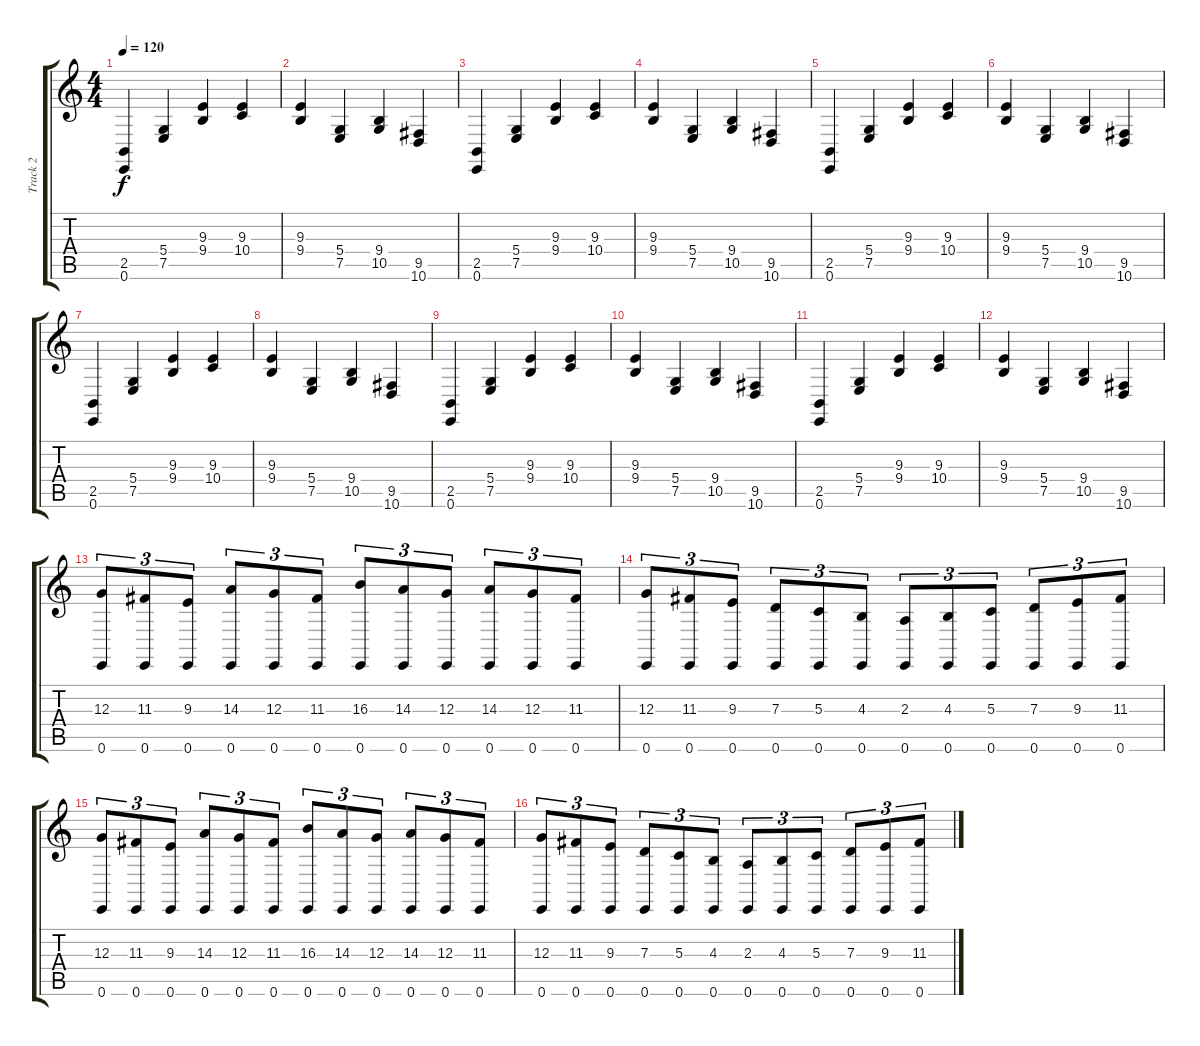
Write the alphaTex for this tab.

\track ("Track 2" "Track 2") {instrument synthstrings1}
\staff {score tabs}
\tuning (E4 B3 G3 D3 A2 E2) {hide}
\ts (4 4)
\tempo 120
\clef g2
\ks c
(2.5 0.6).4{dy f} (5.4 7.5).4 (9.3 9.4).4 (9.3 10.4).4 |
(9.3 9.4).4 (5.4 7.5).4 (9.4 10.5).4 (9.5 10.6).4 |
(2.5 0.6).4 (5.4 7.5).4 (9.3 9.4).4 (9.3 10.4).4 |
(9.3 9.4).4 (5.4 7.5).4 (9.4 10.5).4 (9.5 10.6).4 |
(2.5 0.6).4 (5.4 7.5).4 (9.3 9.4).4 (9.3 10.4).4 |
(9.3 9.4).4 (5.4 7.5).4 (9.4 10.5).4 (9.5 10.6).4 |
(2.5 0.6).4 (5.4 7.5).4 (9.3 9.4).4 (9.3 10.4).4 |
(9.3 9.4).4 (5.4 7.5).4 (9.4 10.5).4 (9.5 10.6).4 |
(2.5 0.6).4 (5.4 7.5).4 (9.3 9.4).4 (9.3 10.4).4 |
(9.3 9.4).4 (5.4 7.5).4 (9.4 10.5).4 (9.5 10.6).4 |
(2.5 0.6).4 (5.4 7.5).4 (9.3 9.4).4 (9.3 10.4).4 |
(9.3 9.4).4 (5.4 7.5).4 (9.4 10.5).4 (9.5 10.6).4 |
(12.3 0.6).8{tu (3 2)} (11.3 0.6).8{tu (3 2)} (9.3 0.6).8{tu (3 2)} (14.3 0.6).8{tu (3 2)} (12.3 0.6).8{tu (3 2)} (11.3 0.6).8{tu (3 2)} (16.3 0.6).8{tu (3 2)} (14.3 0.6).8{tu (3 2)} (12.3 0.6).8{tu (3 2)} (14.3 0.6).8{tu (3 2)} (12.3 0.6).8{tu (3 2)} (11.3 0.6).8{tu (3 2)} |
(12.3 0.6).8{tu (3 2)} (11.3 0.6).8{tu (3 2)} (9.3 0.6).8{tu (3 2)} (7.3 0.6).8{tu (3 2)} (5.3 0.6).8{tu (3 2)} (4.3 0.6).8{tu (3 2)} (2.3 0.6).8{tu (3 2)} (4.3 0.6).8{tu (3 2)} (5.3 0.6).8{tu (3 2)} (7.3 0.6).8{tu (3 2)} (9.3 0.6).8{tu (3 2)} (11.3 0.6).8{tu (3 2)} |
(12.3 0.6).8{tu (3 2)} (11.3 0.6).8{tu (3 2)} (9.3 0.6).8{tu (3 2)} (14.3 0.6).8{tu (3 2)} (12.3 0.6).8{tu (3 2)} (11.3 0.6).8{tu (3 2)} (16.3 0.6).8{tu (3 2)} (14.3 0.6).8{tu (3 2)} (12.3 0.6).8{tu (3 2)} (14.3 0.6).8{tu (3 2)} (12.3 0.6).8{tu (3 2)} (11.3 0.6).8{tu (3 2)} |
(12.3 0.6).8{tu (3 2)} (11.3 0.6).8{tu (3 2)} (9.3 0.6).8{tu (3 2)} (7.3 0.6).8{tu (3 2)} (5.3 0.6).8{tu (3 2)} (4.3 0.6).8{tu (3 2)} (2.3 0.6).8{tu (3 2)} (4.3 0.6).8{tu (3 2)} (5.3 0.6).8{tu (3 2)} (7.3 0.6).8{tu (3 2)} (9.3 0.6).8{tu (3 2)} (11.3 0.6).8{tu (3 2)}
